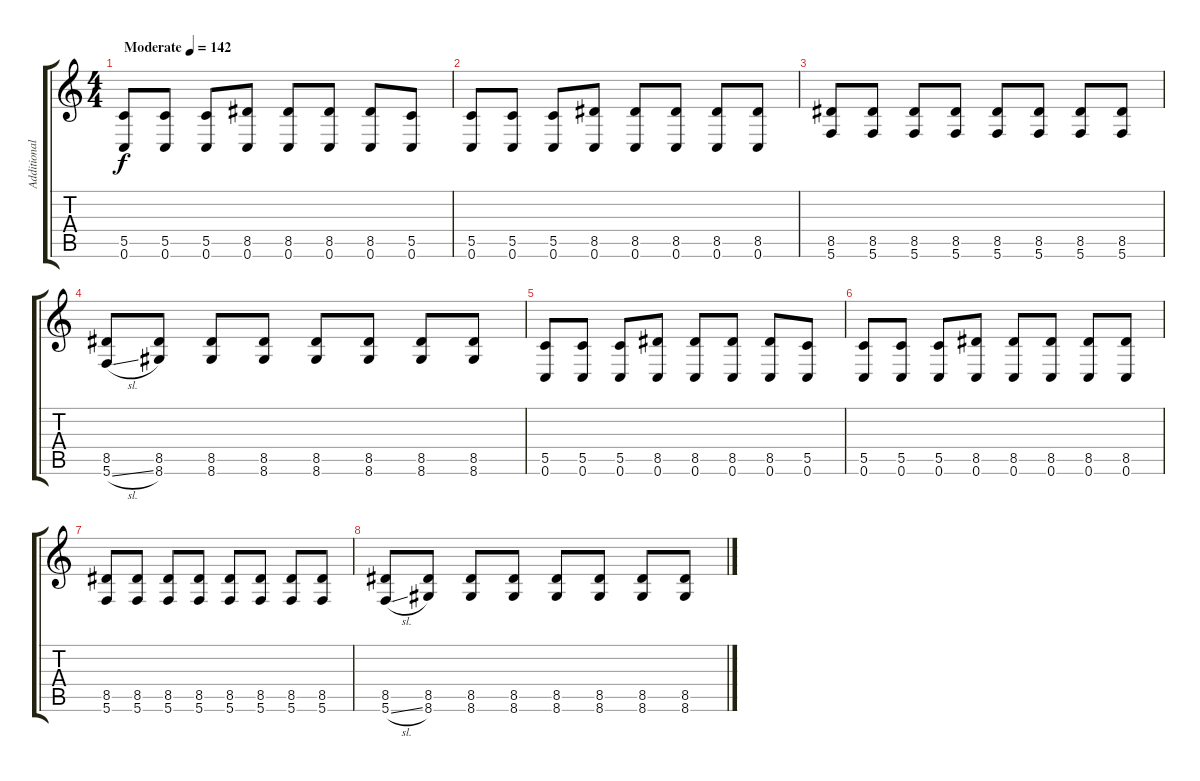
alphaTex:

\track ("Additional Guitar" "Additional") {instrument distortionguitar}
\staff {score tabs}
\tuning (D4 A3 F3 C3 G2 C2) {hide}
\ts (4 4)
\tempo (142 "Moderate")
\clef g2
\ks c
(5.5 0.6).8{dy f instrument distortionguitar} (5.5 0.6).8 (5.5 0.6).8 (8.5 0.6).8 (8.5 0.6).8 (8.5 0.6).8 (8.5 0.6).8 (5.5 0.6).8 |
(5.5 0.6).8 (5.5 0.6).8 (5.5 0.6).8 (8.5 0.6).8 (8.5 0.6).8 (8.5 0.6).8 (8.5 0.6).8 (8.5 0.6).8 |
(8.5 5.6).8 (8.5 5.6).8 (8.5 5.6).8 (8.5 5.6).8 (8.5 5.6).8 (8.5 5.6).8 (8.5 5.6).8 (8.5 5.6).8 |
(8.5 5.6{sl}).8 (8.5 8.6).8 (8.5 8.6).8 (8.5 8.6).8 (8.5 8.6).8 (8.5 8.6).8 (8.5 8.6).8 (8.5 8.6).8 |
(5.5 0.6).8 (5.5 0.6).8 (5.5 0.6).8 (8.5 0.6).8 (8.5 0.6).8 (8.5 0.6).8 (8.5 0.6).8 (5.5 0.6).8 |
(5.5 0.6).8 (5.5 0.6).8 (5.5 0.6).8 (8.5 0.6).8 (8.5 0.6).8 (8.5 0.6).8 (8.5 0.6).8 (8.5 0.6).8 |
(8.5 5.6).8 (8.5 5.6).8 (8.5 5.6).8 (8.5 5.6).8 (8.5 5.6).8 (8.5 5.6).8 (8.5 5.6).8 (8.5 5.6).8 |
(8.5 5.6{sl}).8 (8.5 8.6).8 (8.5 8.6).8 (8.5 8.6).8 (8.5 8.6).8 (8.5 8.6).8 (8.5 8.6).8 (8.5 8.6).8
